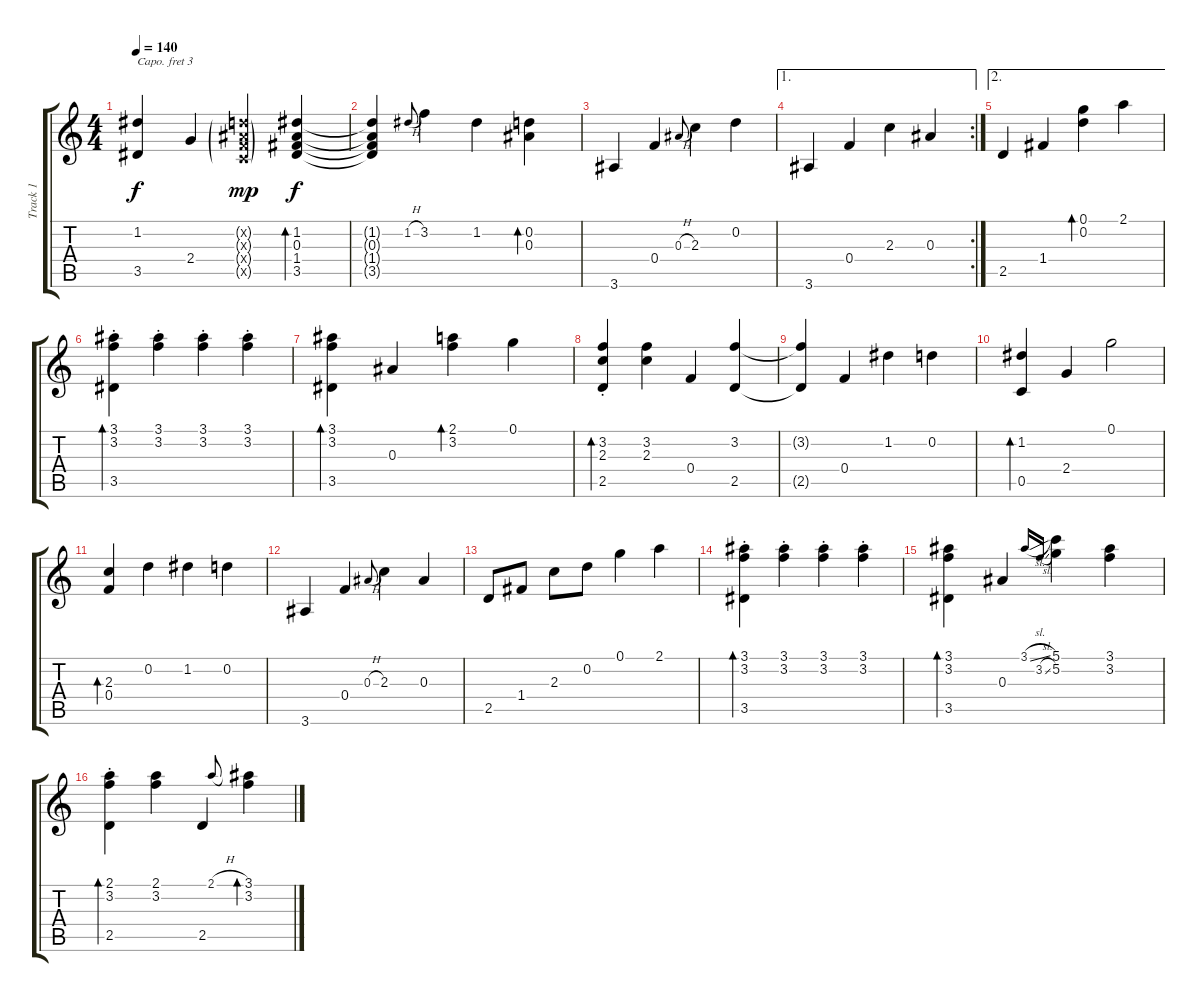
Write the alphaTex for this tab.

\track ("Track 1" "Track 1") {instrument acousticguitarsteel}
\staff {score tabs}
\capo 3
\tuning (E4 B3 G3 D3 A2 E2) {hide}
\ts (4 4)
\tempo 140
\clef g2
\ks c
(1.2 3.5).4{dy f} 2.4.4 (0.2{g x} 0.3{g x} 0.4{g x} 0.5{g x}).4{dy mp} (1.2 0.3 1.4 3.5).4{bd 240 dy f} |
(1.2{t} 0.3{t} 1.4{t} 3.5{t}).4 1.2{h}.8{gr onbeat} 3.2.4 1.2.4 (0.2 0.3).4{bd 120} |
3.6.4 0.4.4 0.3{h}.8{gr onbeat} 2.3.4 0.2.4 |
\ae 1
\rc 2
3.6.4 0.4.4 2.3.4 0.3.4 |
\ae 2
2.5.4 1.4.4 (0.1 0.2).4{bd 240} 2.1.4 |
(3.1{st} 3.2{st} 3.5{st}).4{bd 120} (3.1{st} 3.2{st}).4 (3.1{st} 3.2{st}).4 (3.1{st} 3.2{st}).4 |
(3.1 3.2 3.5).4{bd 240} 0.3.4 (2.1 3.2).4{bd 240} 0.1.4 |
(3.2{st} 2.3{st} 2.5).4{bd 240} (3.2 2.3).4 0.4.4 (3.2 2.5).4 |
(3.2{t} 2.5{t}).4 0.4.4 1.2.4 0.2.4 |
(1.2 0.5).4{bd 240} 2.4.4 0.1.2 |
(2.3 0.4).4{bd 240} 0.2.4 1.2.4 0.2.4 |
3.6.4 0.4.4 0.3{h}.8{gr onbeat} 2.3.4 0.3.4 |
2.5.8 1.4.8 2.3.8 0.2.8 0.1.4 2.1.4 |
(3.1{st} 3.2{st} 3.5{st}).4{bd 120} (3.1{st} 3.2{st}).4 (3.1{st} 3.2{st}).4 (3.1{st} 3.2{st}).4 |
(3.1 3.2 3.5).4{bd 240} 0.3.4 3.1{sl}.16{gr onbeat} 3.2{sl}.16{gr onbeat} (5.1 5.2).4 (3.1 3.2).4 |
(2.1{st} 3.2{st} 2.5).4{bd 240} (2.1 3.2).4 2.5.4 2.1{h}.8{gr onbeat} (3.1{h} 3.2).4{bd 240}
